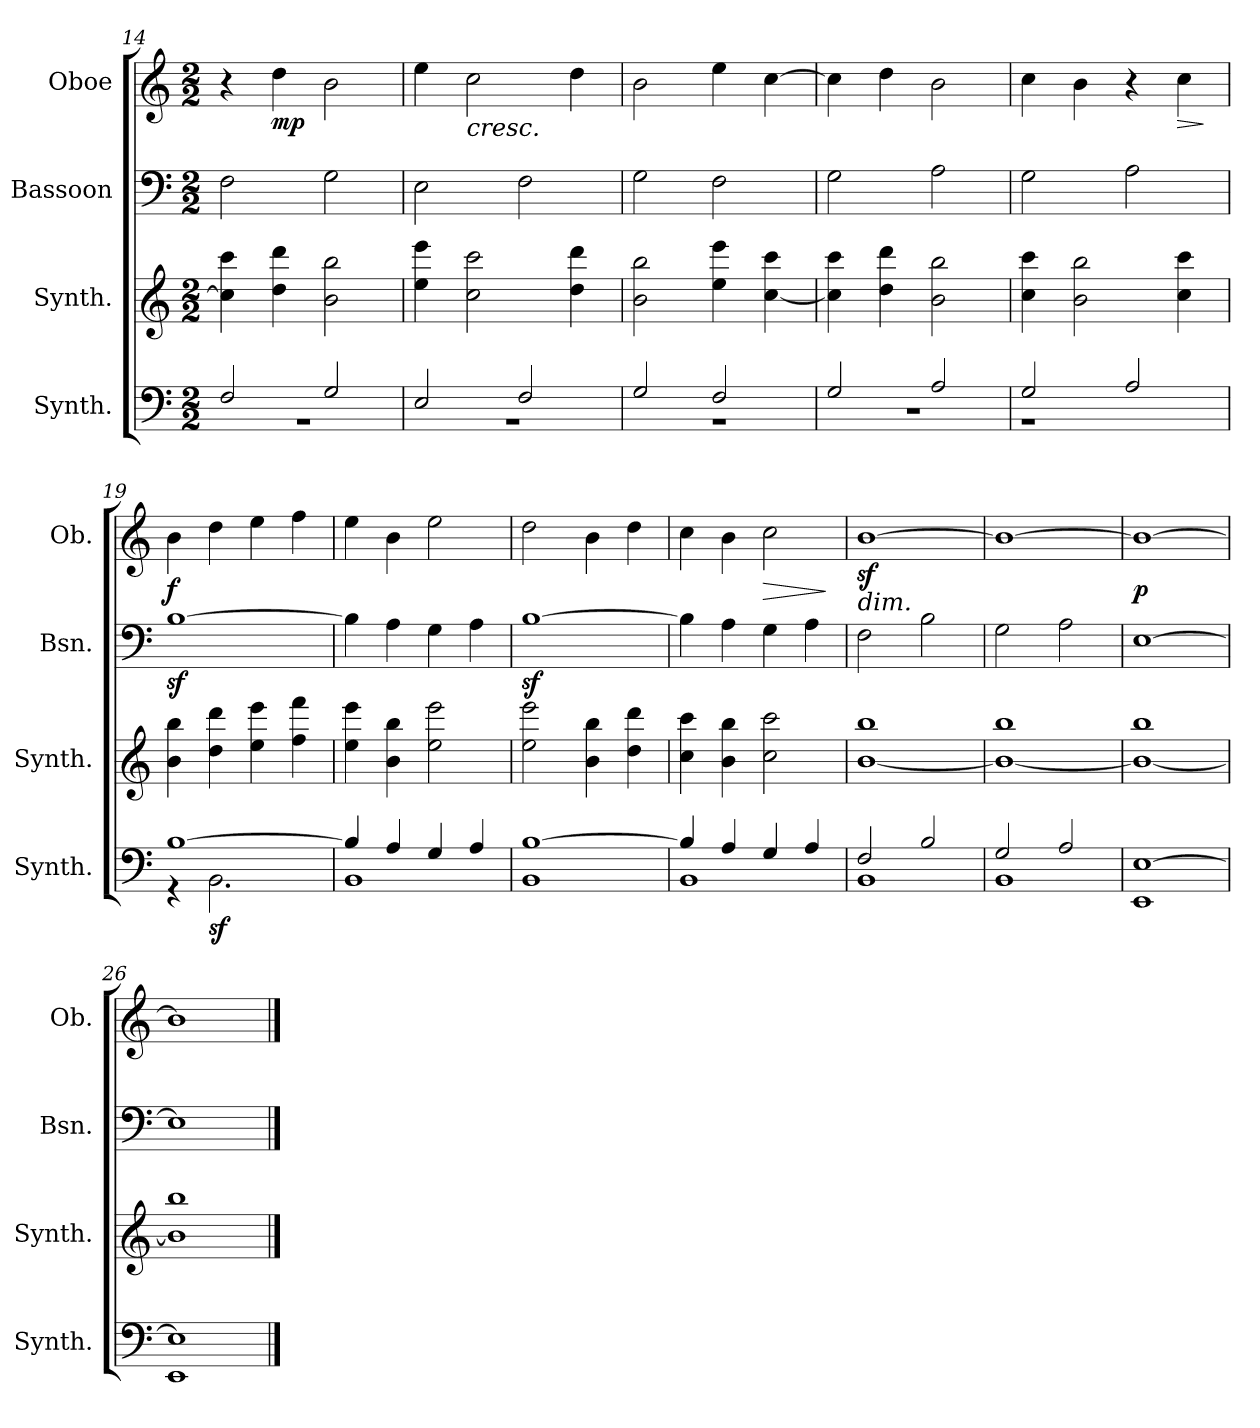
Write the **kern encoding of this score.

**kern	**dynam	**kern	**kern	**kern	**dynam
*part4	*part4	*part3	*part2	*part1	*part1
*staff4	*staff4	*staff3	*staff2	*staff1	*staff1
*I"Synth.	*	*I"Synth.	*I"Bassoon	*I"Oboe	*
*I'Synth.	*	*I'Synth.	*I'Bsn.	*I'Ob.	*
*clefF4	*	*clefG2	*clefF4	*clefG2	*
*k[]	*	*k[]	*k[]	*k[]	*
*M2/2	*	*M2/2	*M2/2	*M2/2	*
=14	=14	=14	=14	=14	=14
*^	*	*	*	*	*
2F/	1r	.	4cc\] 4ccc\	2F\	4r	.
!	!	!	!	!	!	!LO:DY:b
.	.	.	4dd\ 4ddd\	.	4dd\	mp
*	*	*	*	*	*MM78	*
2G/	.	.	2b\ 2bb\	2G\	2b\	.
=15	=15	=15	=15	=15	=15	=15
2E/	1r	.	4ee\ 4eee\	2E\	4ee\	.
*	*	*	*	*	*MM75	*
!	!	!	!	!	!LO:TX:b:i:t=cresc.	!
.	.	.	2cc\ 2ccc\	.	2cc\	.
2F/	.	.	.	2F\	.	.
.	.	.	4dd\ 4ddd\	.	4dd\	.
=16	=16	=16	=16	=16	=16	=16
*	*	*	*	*	*MM62	*
2G/	1r	.	2b\ 2bb\	2G\	2b\	.
*	*	*	*	*	*MM72	*
2F/	.	.	4ee\ 4eee\	2F\	4ee\	.
.	.	.	[4cc\ 4ccc\	.	[4cc\	.
=17	=17	=17	=17	=17	=17	=17
2G/	1r	.	4cc\] 4ccc\	2G\	4cc\]	.
.	.	.	4dd\ 4ddd\	.	4dd\	.
*	*	*	*	*	*MM70	*
2A/	.	.	2b\ 2bb\	2A\	2b\	.
=18	=18	=18	=18	=18	=18	=18
2G/	1r	.	4cc\ 4ccc\	2G\	4cc\	.
.	.	.	2b\ 2bb\	.	4b\	.
2A/	.	.	.	2A\	4r	.
*	*	*	*	*	*MM68	*
!	!	!	!	!	!	!LO:HP:b
.	.	.	4cc\ 4ccc\	.	4cc\	>
*v	*v	*	*	*	*	*
.	.	.	.	.	]
!!LO:LB:g=z
=19	=19	=19	=19	=19	=19
*	*	*	*	*MM40	*
*^	*	*	*	*	*
!	!	!	!	!	!	!LO:DY:b
[1B	4r	.	4b\ 4bb\	[1Bz<	4b\	f
*	*	*	*	*	*MM83	*
!	!	!LO:DY:b	!	!	!	!
.	2.BB\	sf	4dd\ 4ddd\	.	4dd\	.
.	.	.	4ee\ 4eee\	.	4ee\	.
.	.	.	4ff\ 4fff\	.	4ff\	.
=20	=20	=20	=20	=20	=20	=20
4B/]	1BB	.	4ee\ 4eee\	4B\]	4ee\	.
4A/	.	.	4b\ 4bb\	4A\	4b\	.
4G/	.	.	2ee\ 2eee\	4G\	2ee\	.
4A/	.	.	.	4A\	.	.
=21	=21	=21	=21	=21	=21	=21
*	*	*	*	*	*MM77	*
[1B	1BB	.	2ee\ 2eee\	[1Bz<	2dd\	.
.	.	.	4b\ 4bb\	.	4b\	.
.	.	.	4dd\ 4ddd\	.	4dd\	.
=22	=22	=22	=22	=22	=22	=22
*	*	*	*	*	*MM80	*
4B/]	1BB	.	4cc\ 4ccc\	4B\]	4cc\	.
4A/	.	.	4b\ 4bb\	4A\	4b\	.
!	!	!	!	!	!	!LO:HP:b
4G/	.	.	2cc\ 2ccc\	4G\	2cc\	>
4A/	.	.	.	4A\	.	.
*v	*v	*	*	*	*	*
.	.	.	.	.	]
=23	=23	=23	=23	=23	=23
*^	*	*	*	*	*
!	!	!	!	!	!LO:TX:b:i:t=dim.	!
2F/	1BB	.	[1b 1bb	2F\	[1bz>	.
2B/	.	.	.	2B\	.	.
=24	=24	=24	=24	=24	=24	=24
*	*	*	*	*	*^	*
2G/	1BB	.	1b_ 1bb	2G\	1b_	2ryy	.
*	*	*	*	*	*MM72	*	*
2A/	.	.	.	2A\	.	2ryy	.
=25	=25	=25	=25	=25	=25	=25	=25
!	!	!	!	!	!	!	!LO:DY:b
*	*	*	*	*	*v	*v	*
[1E	1EE	.	1b_ 1bb	[1E	1b_	p
=26	=26	=26	=26	=26	=26	=26
*	*	*	*	*	*MM86	*
1E]	1EE	.	1b] 1bb	1E]	1b]	.
*v	*v	*	*	*	*	*
==	==	==	==	==	==
*-	*-	*-	*-	*-	*-
